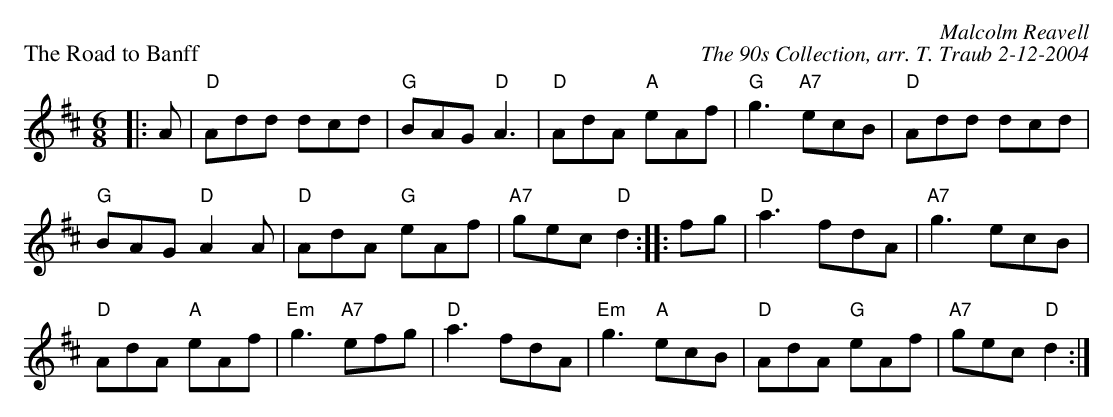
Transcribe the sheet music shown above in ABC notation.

X:1
P: The Road to Banff
C: Malcolm Reavell
C: The 90s Collection, arr. T. Traub 2-12-2004
M: 6/8
K: D
L: 1/8
|: A|"D"Add dcd|"G"BAG "D"A3|"D"AdA "A"eAf|"G"g3 "A7"ecB|"D"Add dcd|
"G"BAG "D"A2 A|"D"AdA "G"eAf|"A7"gec "D"d2 :||: fg|"D"a3 fdA|"A7"g3 ecB|
"D"AdA "A"eAf|"Em"g3 "A7"efg|"D"a3 fdA|"Em"g3 "A"ecB|"D"AdA "G"eAf|"A7"gec "D"d2 :|
